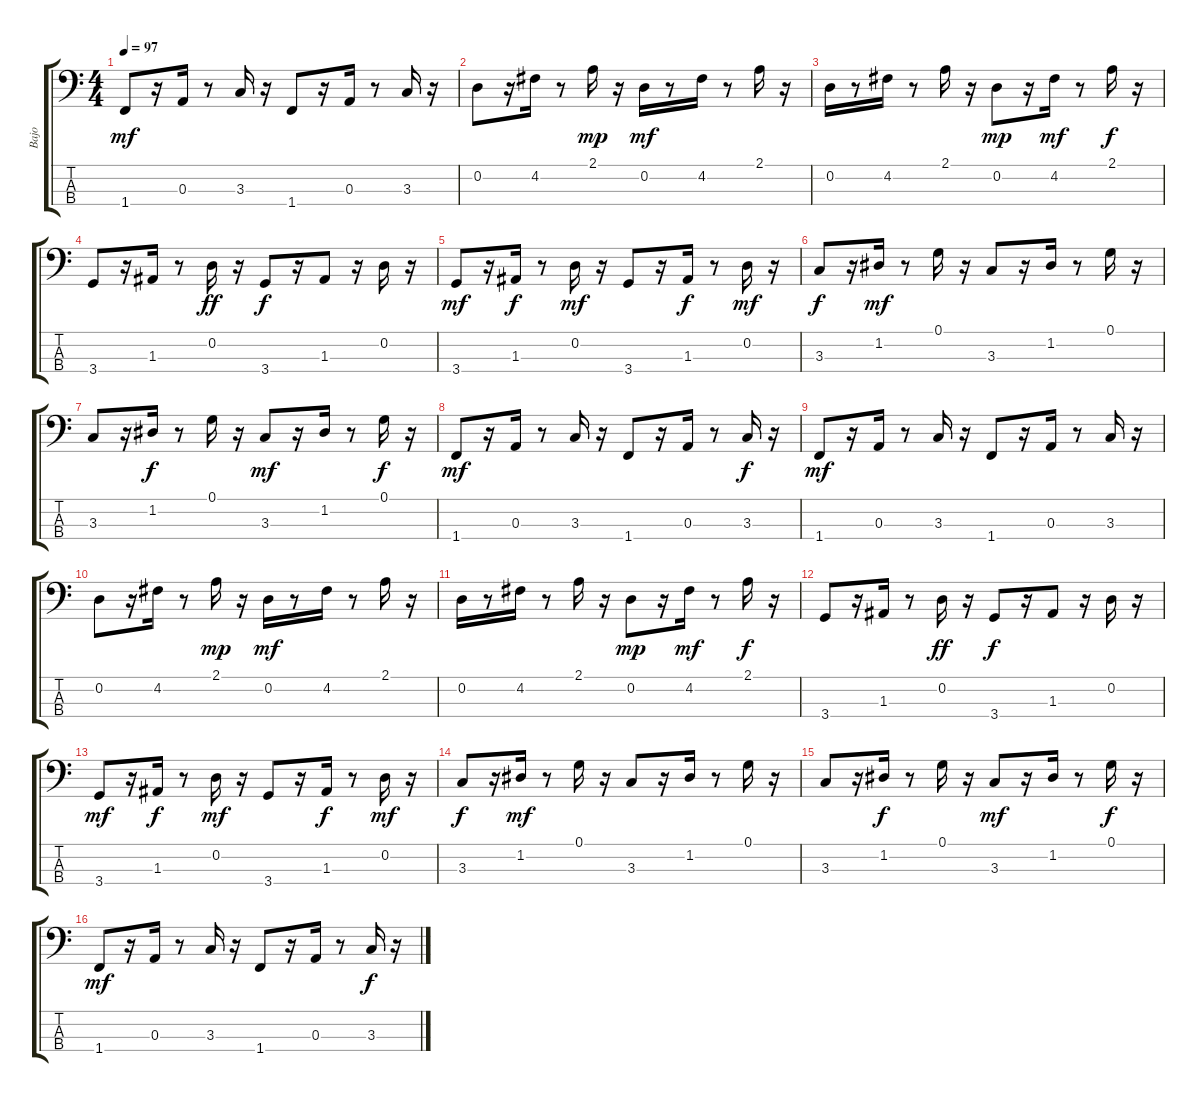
\track ("Bajo" "Bajo") {instrument electricbassfinger}
\staff {score tabs}
\tuning (G2 D2 A1 E1) {hide}
\ts (4 4)
\tempo 97
\clef f4
\ks c
1.4.8{dy mf} r.16 0.3.16 r.8 3.3.16 r.16 1.4.8 r.16 0.3.16 r.8 3.3.16 r.16 |
0.2.8 r.16 4.2.16 r.8 2.1.16{dy mp} r.16 0.2.16{dy mf} r.8 4.2.16 r.8 2.1.16 r.16 |
0.2.16 r.8 4.2.16 r.8 2.1.16 r.16 0.2.8{dy mp} r.16 4.2.16{dy mf} r.8 2.1.16{dy f} r.16 |
3.4.8 r.16 1.3.16 r.8 0.2.16{dy ff} r.16 3.4.8{dy f} r.16 1.3.8 r.16 0.2.16 r.16 |
3.4.8{dy mf} r.16 1.3.16{dy f} r.8 0.2.16{dy mf} r.16 3.4.8 r.16 1.3.16{dy f} r.8 0.2.16{dy mf} r.16 |
3.3.8{dy f} r.16 1.2.16{dy mf} r.8 0.1.16 r.16 3.3.8 r.16 1.2.16 r.8 0.1.16 r.16 |
3.3.8 r.16 1.2.16{dy f} r.8 0.1.16 r.16 3.3.8{dy mf} r.16 1.2.16 r.8 0.1.16{dy f} r.16 |
1.4.8{dy mf} r.16 0.3.16 r.8 3.3.16 r.16 1.4.8 r.16 0.3.16 r.8 3.3.16{dy f} r.16 |
1.4.8{dy mf} r.16 0.3.16 r.8 3.3.16 r.16 1.4.8 r.16 0.3.16 r.8 3.3.16 r.16 |
0.2.8 r.16 4.2.16 r.8 2.1.16{dy mp} r.16 0.2.16{dy mf} r.8 4.2.16 r.8 2.1.16 r.16 |
0.2.16 r.8 4.2.16 r.8 2.1.16 r.16 0.2.8{dy mp} r.16 4.2.16{dy mf} r.8 2.1.16{dy f} r.16 |
3.4.8 r.16 1.3.16 r.8 0.2.16{dy ff} r.16 3.4.8{dy f} r.16 1.3.8 r.16 0.2.16 r.16 |
3.4.8{dy mf} r.16 1.3.16{dy f} r.8 0.2.16{dy mf} r.16 3.4.8 r.16 1.3.16{dy f} r.8 0.2.16{dy mf} r.16 |
3.3.8{dy f} r.16 1.2.16{dy mf} r.8 0.1.16 r.16 3.3.8 r.16 1.2.16 r.8 0.1.16 r.16 |
3.3.8 r.16 1.2.16{dy f} r.8 0.1.16 r.16 3.3.8{dy mf} r.16 1.2.16 r.8 0.1.16{dy f} r.16 |
1.4.8{dy mf} r.16 0.3.16 r.8 3.3.16 r.16 1.4.8 r.16 0.3.16 r.8 3.3.16{dy f} r.16
